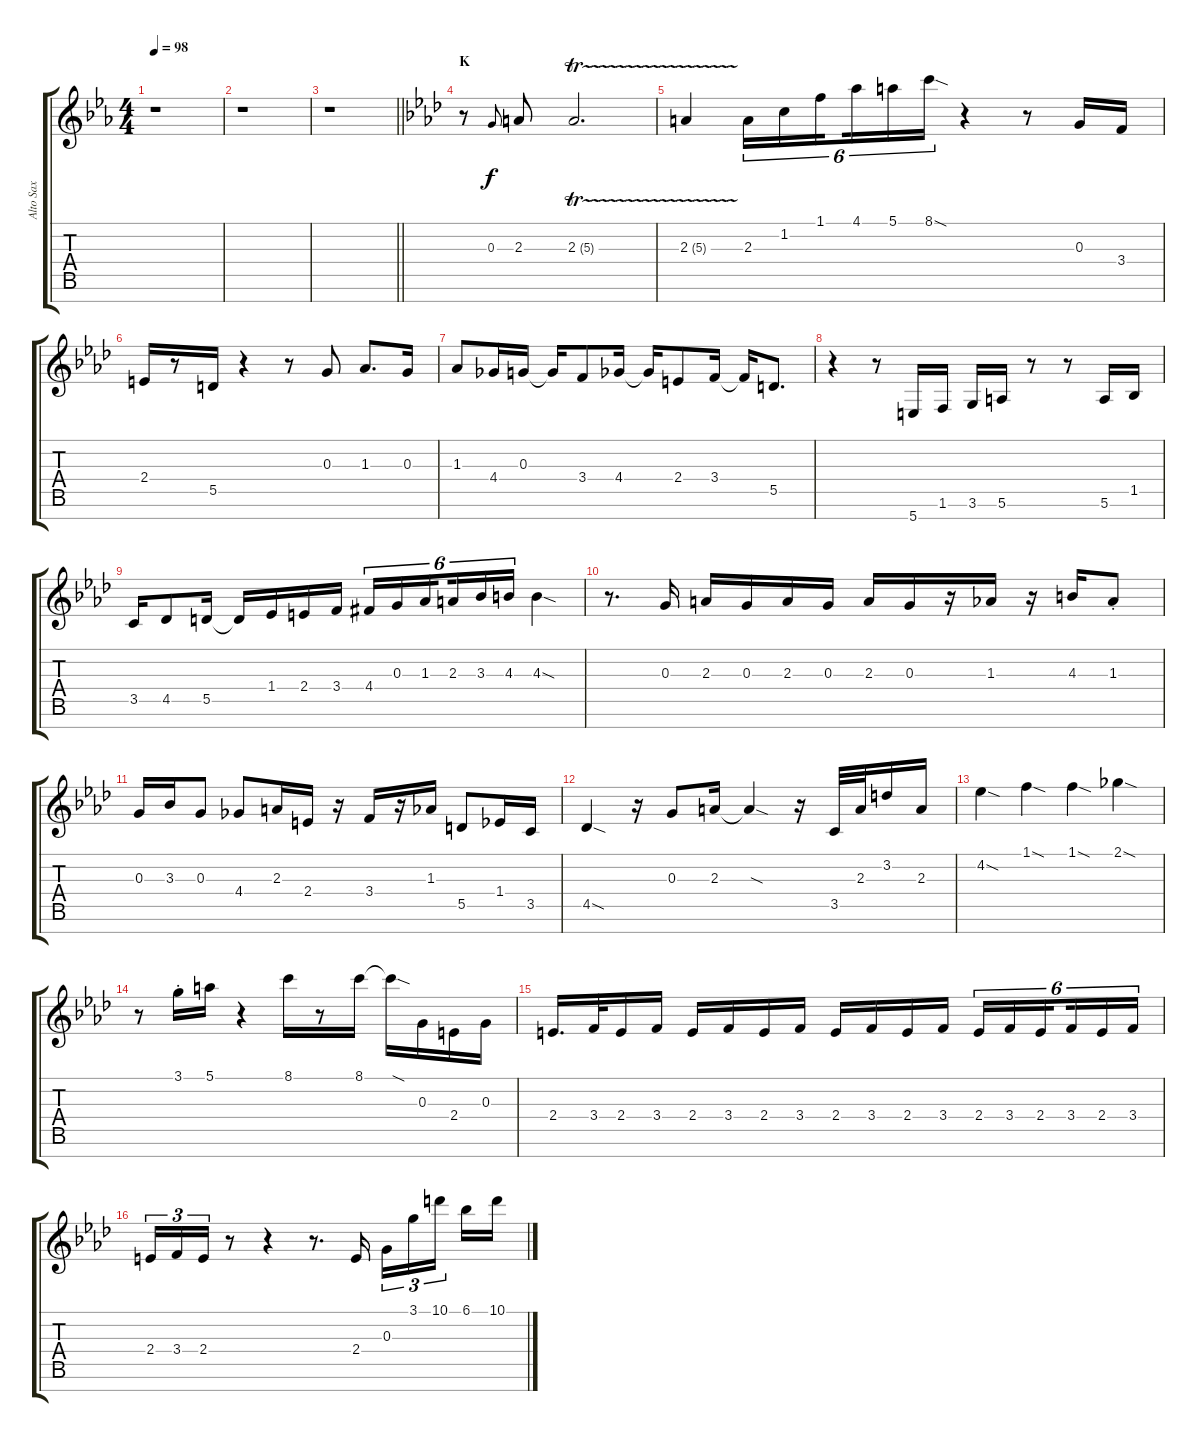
\track ("Alto Sax" "Alto Sax") {instrument altosax}
\staff {score tabs}
\tuning (E5 B4 G4 D4 A3 E3 B2) {hide}
\ts (4 4)
\tempo 98
\clef g2
\ks eb
r.1{dy f} |
r.1 |
\barLineRight lightlight
r.1 |
\section ("" "K")
\ks ab
r.8 0.3.8{gr onbeat} 2.3.8 2.3{tr (5 32)}.2{d} |
2.3{tr (5 32)}.4 2.3.16{tu (6 4)} 1.2.16{tu (6 4)} 1.1.16{tu (6 4) beam splitsecondary} 4.1.16{tu (6 4)} 5.1.16{tu (6 4)} 8.1{sod}.16{tu (6 4)} r.4 r.8 0.3.16 3.4.16 |
2.4.16 r.8 5.5.16 r.4 r.8 0.3.8 1.3.8{d} 0.3.16 |
1.3.8 4.4.16 0.3.16 0.3{t}.16 3.4.8 4.4.16 4.4{t}.16 2.4.8 3.4.16 3.4{t}.16 5.5.8{d} |
r.4 r.8 5.7.16 1.6.16 3.6.16 5.6.16 r.8 r.8 5.6.16 1.5.16 |
3.5.16 4.5.8 5.5.16 5.5{t}.16 1.4.16 2.4.16 3.4.16 4.4{acc #}.16{tu (6 4)} 0.3.16{tu (6 4)} 1.3.16{tu (6 4) beam splitsecondary} 2.3.16{tu (6 4)} 3.3.16{tu (6 4)} 4.3.16{tu (6 4)} 4.3{sod}.4 |
r.8{d} 0.3.16 2.3.16 0.3.16 2.3.16 0.3.16 2.3.16 0.3.16 r.16 1.3.16 r.16 4.3.16 1.3{st}.8 |
0.3.16 3.3.16 0.3.8 4.4.8 2.3.16 2.4.16 r.16 3.4.16 r.16 1.3.16 5.5.8 1.4.16 3.5.16 |
4.5{sod}.4 r.16 0.3.8 2.3.16 2.3{sod t}.4 r.16 3.5.32 2.3.32 3.2.16 2.3.16 |
4.2{sod}.4 1.1{sod}.4 1.1{sod}.4 2.1{sod}.4 |
r.8 3.1{st}.16 5.1.16 r.4 8.1.16 r.8 8.1.16 8.1{sod t}.16 0.3.16 2.4.16 0.3.16 |
2.4.16{d} 3.4.32 2.4.16 3.4.16 2.4.16 3.4.16 2.4.16 3.4.16 2.4.16 3.4.16 2.4.16 3.4.16 2.4.16{tu (6 4)} 3.4.16{tu (6 4)} 2.4.16{tu (6 4) beam splitsecondary} 3.4.16{tu (6 4)} 2.4.16{tu (6 4)} 3.4.16{tu (6 4)} |
2.4.16{tu (3 2)} 3.4.16{tu (3 2)} 2.4.16{tu (3 2)} r.8 r.4 r.8{d} 2.4.16 0.3.16{tu (3 2)} 3.1.16{tu (3 2)} 10.1.16{tu (3 2) beam splitsecondary} 6.1.16 10.1.16
